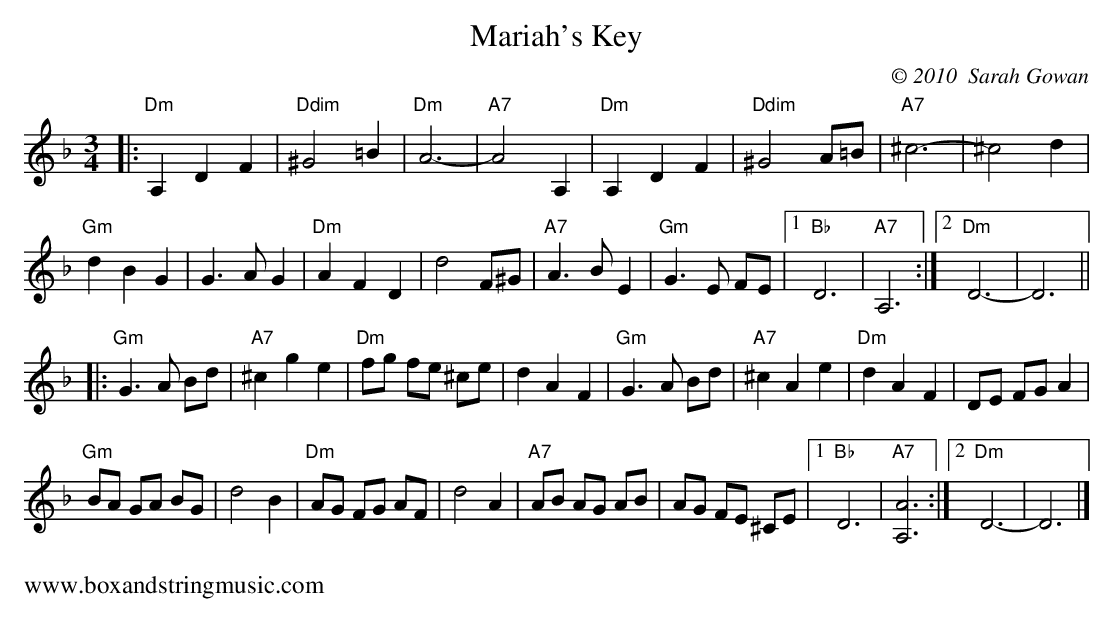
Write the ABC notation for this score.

X:1
T:Mariah's Key
C:© 2010  Sarah Gowan
L:1/4
M:3/4
K:Dm
|:"Dm"A,DF|"Ddim"^G2=B| "Dm" A3-|"A7"A2 A,|"Dm"A,DF|"Ddim"^G2 A/=B/|"A7" ^c3-|^c2 d|
"Gm"dBG| G>A G| "Dm" AFD| d2 F/^G/|"A7"A>B E| "Gm" G>E F/E/|1 "Bb" D3|"A7"A,3:|2 "Dm" D3-|D3||
|:"Gm" G>A B/d/| "A7" ^c g e| "Dm" f/g/ f/e/ ^c/e/| dAF| "Gm" G>A B/d/| "A7" ^cAe| "Dm" dAF| D/E/ F/G/ A|
"Gm" B/A/ G/A/ B/G/| d2 B| "Dm" A/G/ F/G/ A/F/|d2 A| "A7" A/B/ A/G/ A/B/|A/G/ F/E/ ^C/E/|1 "Bb" D3|"A7"[A3A,3]:|2 "Dm" D3-|D3|]
